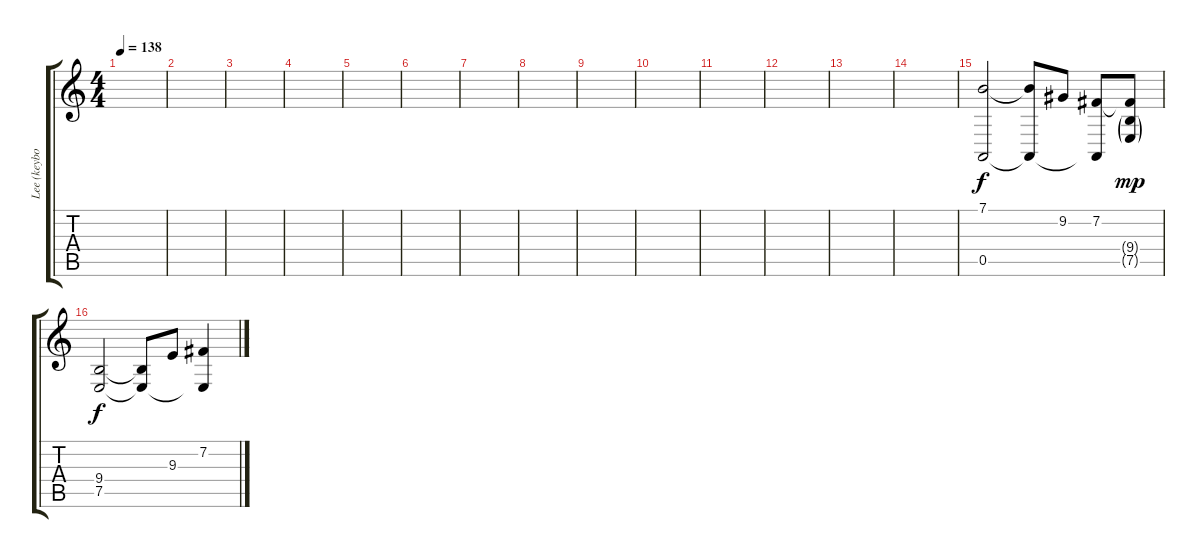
\track ("Lee (keyboards)" "Lee (keybo") {instrument fx7echoes}
\staff {score tabs}
\tuning (E4 B3 G3 D3 A2 E2) {hide}
\ts (4 4)
\tempo 138
\clef g2
\ks c
|
|
|
|
|
|
|
|
|
|
|
|
|
|
(7.1 0.5).2 (7.1{t} 0.5{t}).8 9.2.8 (7.2 0.5{t}).8 (7.2{t} 9.4{g} 7.5{g}).8{dy mp} |
(9.4 7.5).2{dy f} (9.4{t} 7.5{t}).8 9.3.8 (7.2 7.5{t}).4
